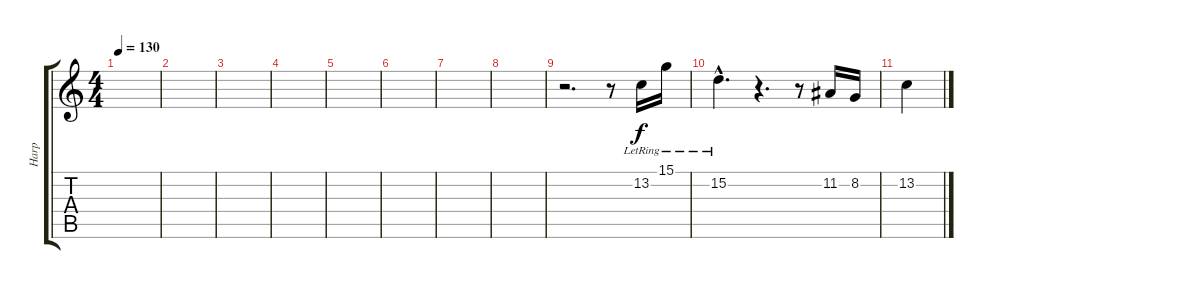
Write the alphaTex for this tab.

\track ("Harp " "Harp ") {instrument stringensemble1}
\staff {score tabs}
\tuning (E4 B3 G3 D3 A2 E2) {hide}
\ts (4 4)
\tempo 130
\clef g2
\ks c
|
|
|
|
|
|
|
|
r.2{d} r.8 13.2{lr}.16 15.1{lr}.16 |
15.2{hac lr}.4{d} r.4{d} r.8 11.2.16 8.2.16 |
13.2.4
